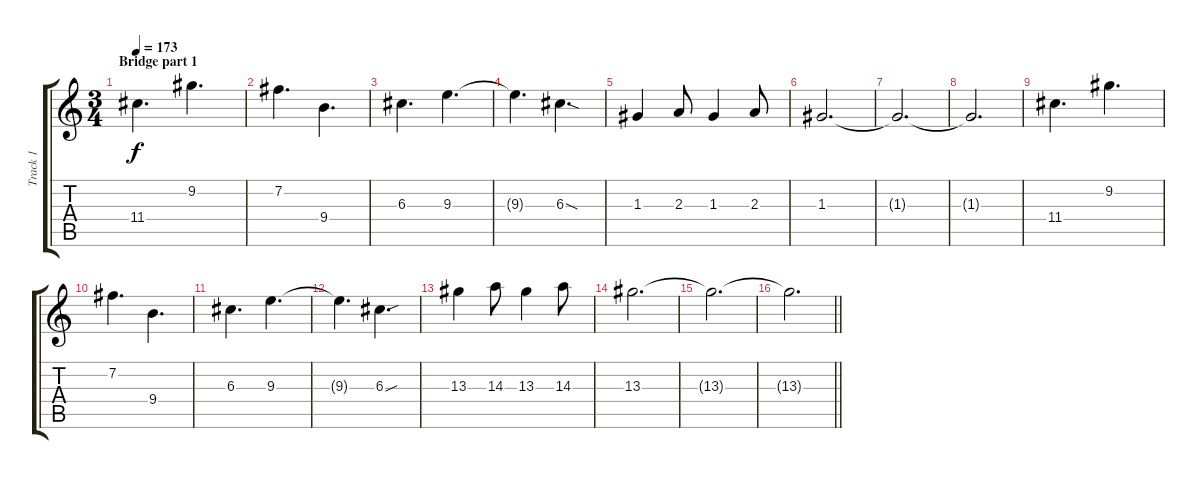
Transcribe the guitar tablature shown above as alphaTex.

\track ("Track 1" "Track 1") {instrument electricguitarclean}
\staff {score tabs}
\tuning (E4 B3 G3 D3 A2 E2) {hide}
\ts (3 4)
\section ("" "Bridge part 1")
\tempo 173
\clef g2
\ks c
11.4.4{d dy f} 9.2.4{d} |
7.2.4{d} 9.4.4{d} |
6.3.4{d} 9.3.4{d} |
9.3{t}.4{d} 6.3{sod}.4{d} |
1.3.4 2.3.8 1.3.4 2.3.8 |
1.3.2{d} |
1.3{t}.2{d} |
1.3{t}.2{d} |
11.4.4{d} 9.2.4{d} |
7.2.4{d} 9.4.4{d} |
6.3.4{d} 9.3.4{d} |
9.3{t}.4{d} 6.3{sou}.4{d} |
13.3.4 14.3.8 13.3.4 14.3.8 |
13.3.2{d} |
13.3{t}.2{d} |
\barLineRight lightlight
13.3{t}.2{d}
